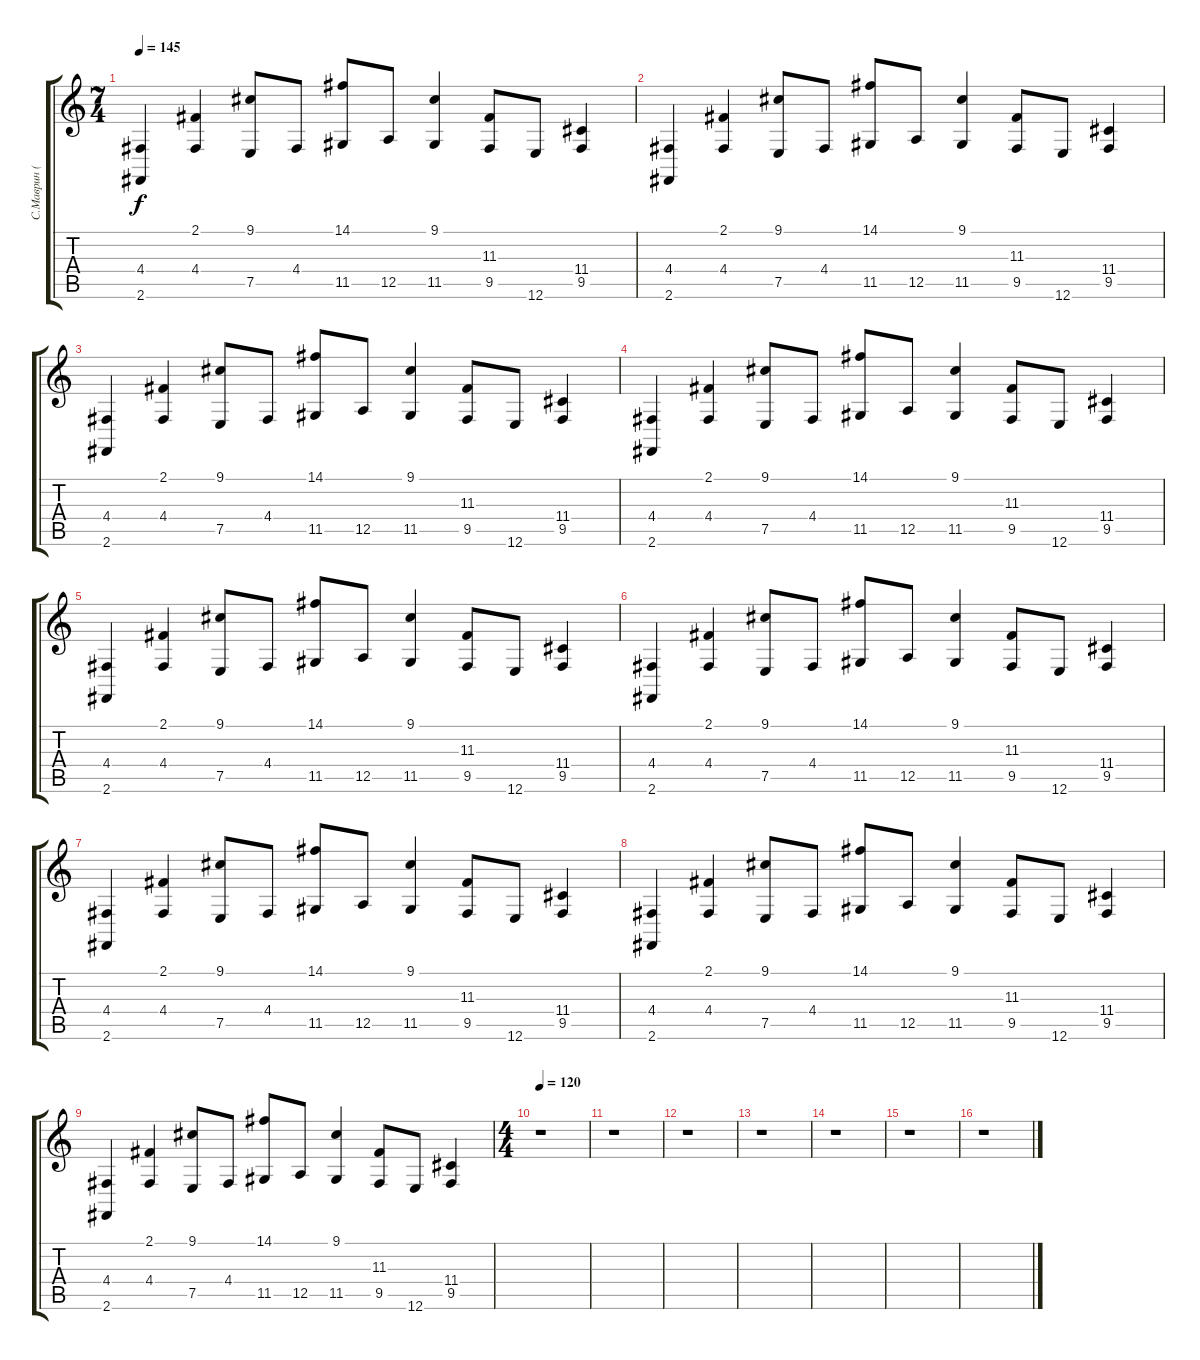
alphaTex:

\track ("С.Маврин (синтезатор)" "С.Маврин (") {instrument tubularbells}
\staff {score tabs}
\tuning (E4 B3 G3 D3 A2 E2) {hide}
\ts (7 4)
\tempo 145
\clef g2
\ks c
(4.4 2.6).4{dy f} (2.1 4.4).4 (9.1 7.5).8 4.4.8 (14.1 11.5).8 12.5.8 (9.1 11.5).4 (11.3 9.5).8 12.6.8 (11.4 9.5).4 |
(4.4 2.6).4 (2.1 4.4).4 (9.1 7.5).8 4.4.8 (14.1 11.5).8 12.5.8 (9.1 11.5).4 (11.3 9.5).8 12.6.8 (11.4 9.5).4 |
(4.4 2.6).4 (2.1 4.4).4 (9.1 7.5).8 4.4.8 (14.1 11.5).8 12.5.8 (9.1 11.5).4 (11.3 9.5).8 12.6.8 (11.4 9.5).4 |
(4.4 2.6).4 (2.1 4.4).4 (9.1 7.5).8 4.4.8 (14.1 11.5).8 12.5.8 (9.1 11.5).4 (11.3 9.5).8 12.6.8 (11.4 9.5).4 |
(4.4 2.6).4 (2.1 4.4).4 (9.1 7.5).8 4.4.8 (14.1 11.5).8 12.5.8 (9.1 11.5).4 (11.3 9.5).8 12.6.8 (11.4 9.5).4 |
(4.4 2.6).4 (2.1 4.4).4 (9.1 7.5).8 4.4.8 (14.1 11.5).8 12.5.8 (9.1 11.5).4 (11.3 9.5).8 12.6.8 (11.4 9.5).4 |
(4.4 2.6).4 (2.1 4.4).4 (9.1 7.5).8 4.4.8 (14.1 11.5).8 12.5.8 (9.1 11.5).4 (11.3 9.5).8 12.6.8 (11.4 9.5).4 |
(4.4 2.6).4 (2.1 4.4).4 (9.1 7.5).8 4.4.8 (14.1 11.5).8 12.5.8 (9.1 11.5).4 (11.3 9.5).8 12.6.8 (11.4 9.5).4 |
(4.4 2.6).4 (2.1 4.4).4 (9.1 7.5).8 4.4.8 (14.1 11.5).8 12.5.8 (9.1 11.5).4 (11.3 9.5).8 12.6.8 (11.4 9.5).4 |
\ts (4 4)
\tempo 120
r.1 |
r.1 |
r.1 |
r.1 |
r.1 |
r.1 |
r.1
